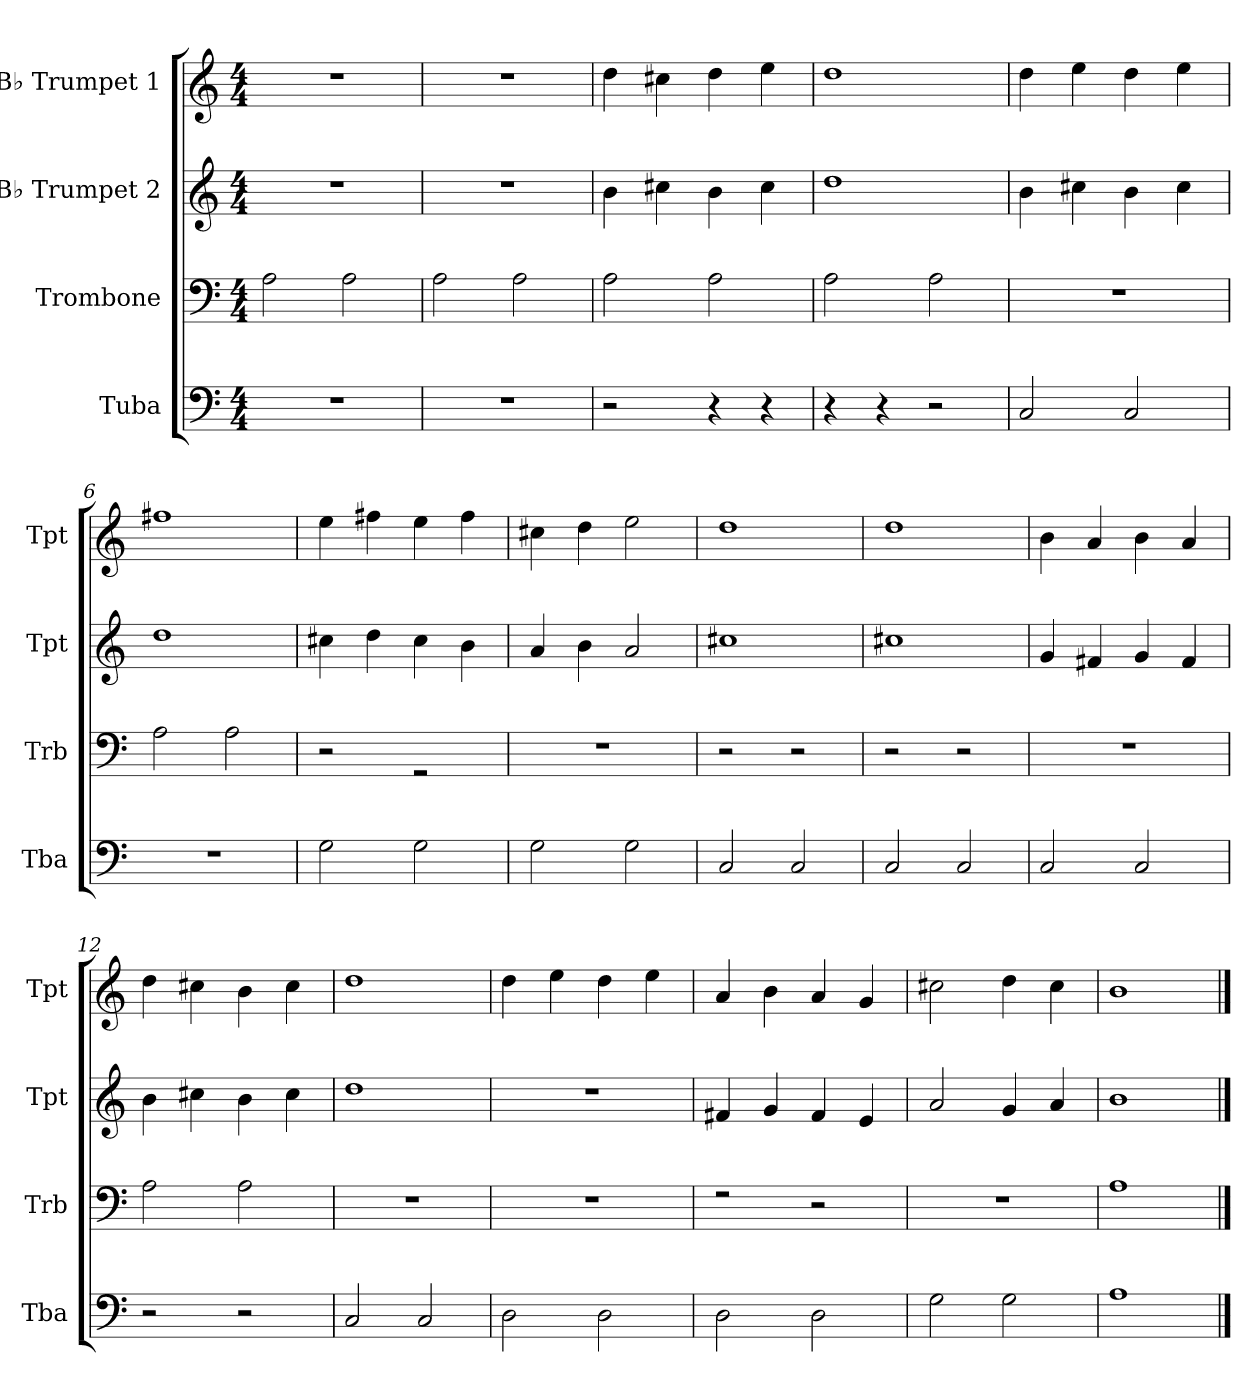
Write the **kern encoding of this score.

**kern	**kern	**kern	**kern
*part4	*part3	*part2	*part1
*staff4	*staff3	*staff2	*staff1
*I"Tuba	*I"Trombone	*I"B♭ Trumpet 2	*I"B♭ Trumpet 1
*I'Tba	*I'Trb	*I'Tpt	*I'Tpt
*clefF4	*clefF4	*clefG2	*clefG2
*	*	*ITrd1c2	*ITrd1c2
*k[]	*k[]	*k[b-e-]	*k[b-e-]
*M4/4	*M4/4	*M4/4	*M4/4
=1	=1	=1	=1
1r	2Ai\	1r	1r
.	2Ai\	.	.
=2	=2	=2	=2
1r	2Ai\	1r	1r
.	2Ai\	.	.
=3	=3	=3	=3
2r	2Ai\	4ai\	4ccj\
.	.	4bnZ\	4bnZ\
4r	2Ai\	4ai\	4ccj\
4r	.	4bZ\	4ddV\
=4	=4	=4	=4
4r	2Ai\	1ccj	1ccj
4r	.	.	.
2r	2Ai\	.	.
=5	=5	=5	=5
2Cj/	1r	4ai\	4ccj\
.	.	4bnZ\	4ddV\
2Cj/	.	4ai\	4ccj\
.	.	4bZ\	4ddV\
=6	=6	=6	=6
1r	2Ai\	1ccj	1eenN
.	2Ai\	.	.
=7	=7	=7	=7
2Gl\	2r	4bnZ\	4ddV\
.	.	4ccj\	4eenN\
2Gl\	2rGG	4bZ\	4ddV\
.	.	4ai\	4eeN\
=8	=8	=8	=8
2Gl\	1r	4gl/	4bnZ\
.	.	4ai\	4ccj\
2Gl\	.	2gl/	2ddV\
=9	=9	=9	=9
2Cj/	2r	1bnZ	1ccj
2Cj/	2r	.	.
=10	=10	=10	=10
2Cj/	2r	1bnZ	1ccj
2Cj/	2r	.	.
!!LO:LB:g=z
=11	=11	=11	=11
2Cj/	1r	4f!/	4ai\
.	.	4enN/	4gl/
2Cj/	.	4f!/	4ai\
.	.	4eN/	4gl/
=12	=12	=12	=12
2r	2Ai\	4ai\	4ccj\
.	.	4bnZ\	4bnZ\
2r	2Ai\	4ai\	4ai\
.	.	4bZ\	4bZ\
=13	=13	=13	=13
2Cj/	1r	1ccj	1ccj
2Cj/	.	.	.
=14	=14	=14	=14
2DV\	1r	1r	4ccj\
.	.	.	4ddV\
2DV\	.	.	4ccj\
.	.	.	4ddV\
=15	=15	=15	=15
2DV\	2rF	4enN/	4gl/
.	.	4f!/	4ai\
2DV\	2r	4eN/	4gl/
.	.	4d/	4f!/
=16	=16	=16	=16
2Gl\	1r	2gl/	2bnZ\
2Gl\	.	4f!/	4ccj\
.	.	4gl/	4bZ\
=17	=17	=17	=17
1Ai	1Ai	1ai	1ai
==	==	==	==
*-	*-	*-	*-
